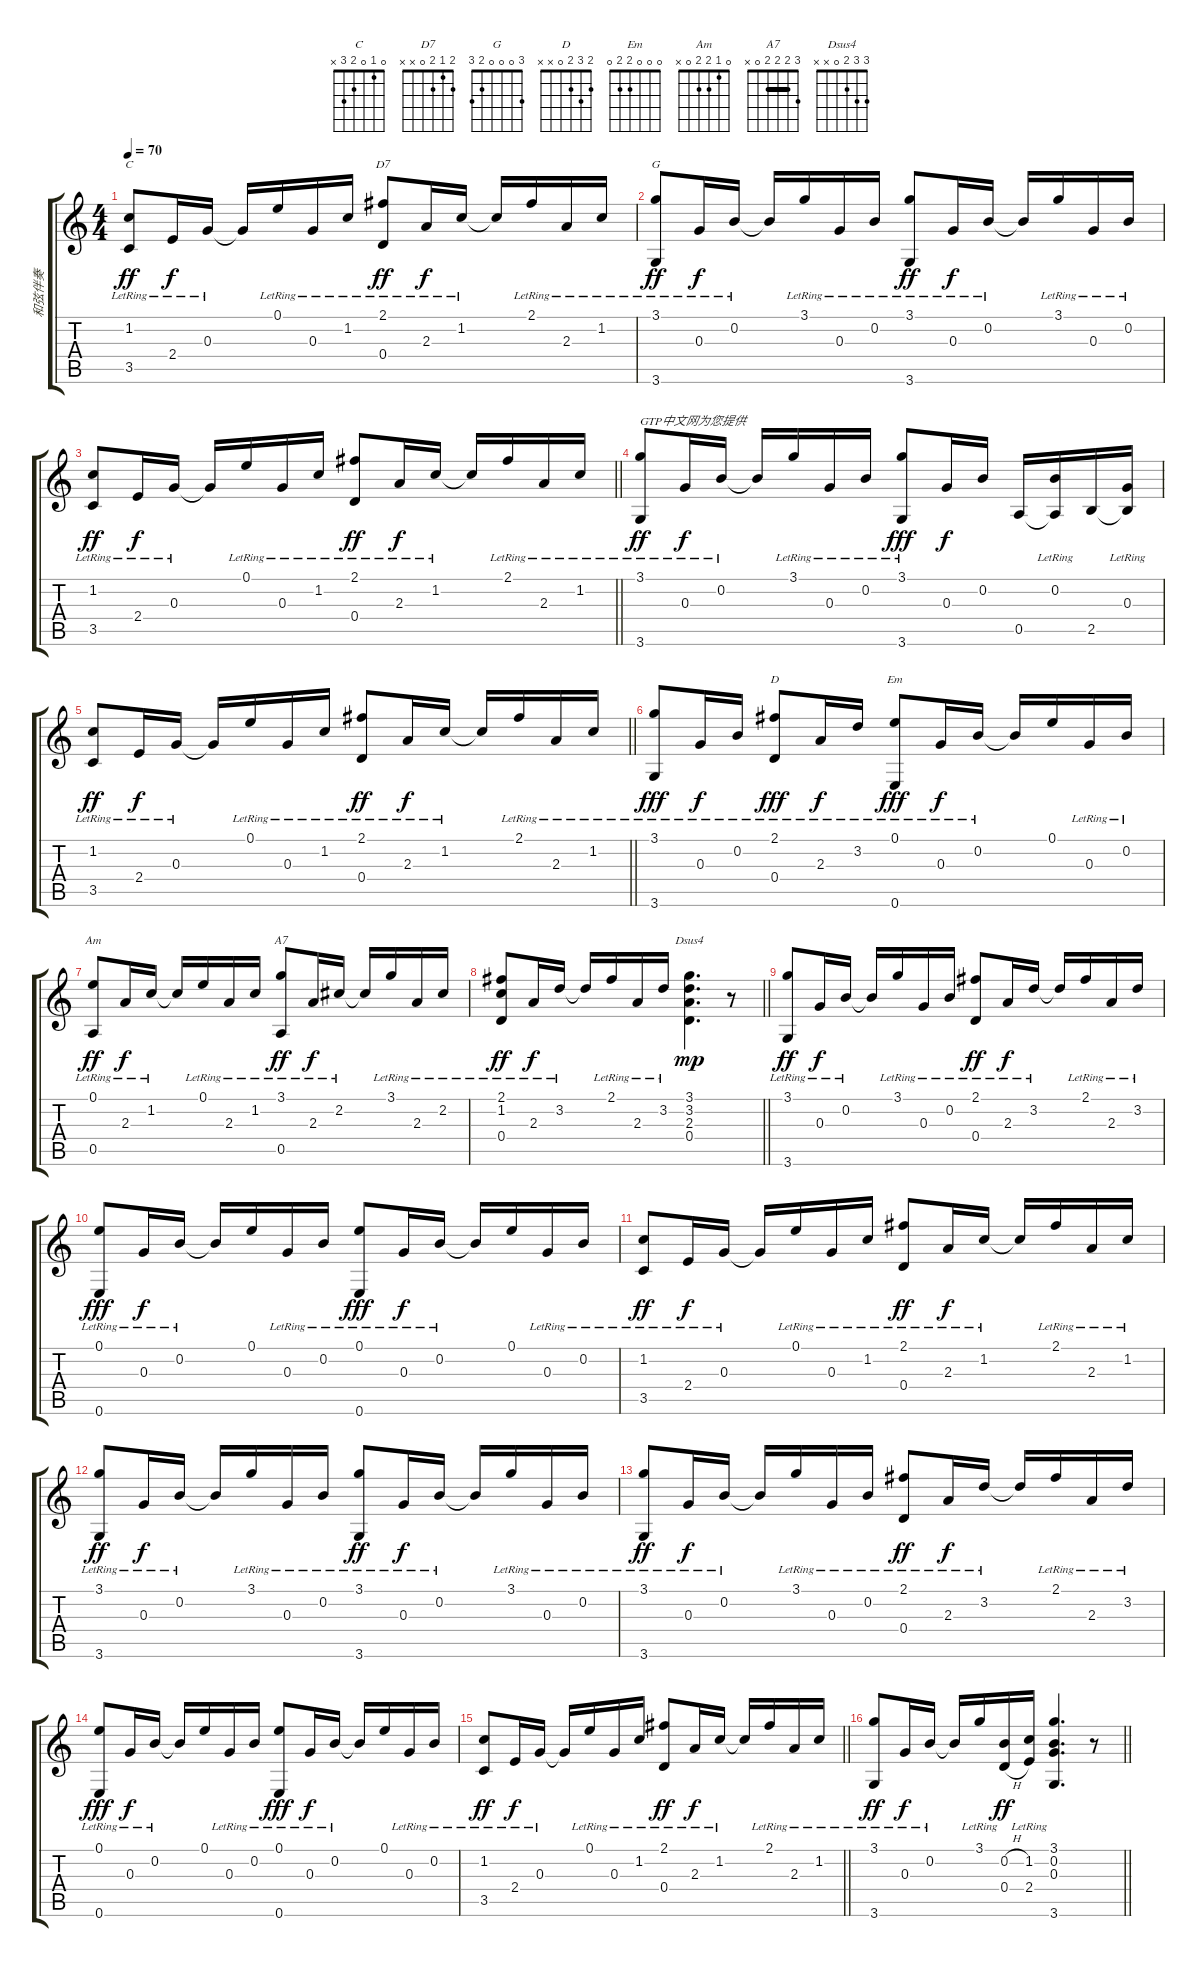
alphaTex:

\track ("和弦伴奏" "和弦伴奏") {instrument acousticguitarsteel}
\staff {score tabs}
\tuning (E4 B3 G3 D3 A2 E2) {hide}
\chord ("C" 0 1 0 2 3 x)
\chord ("D7" 2 1 2 0 x x)
\chord ("G" 3 0 0 0 2 3)
\chord ("D" 2 3 2 0 x x)
\chord ("Em" 0 0 0 2 2 0)
\chord ("Am" 0 1 2 2 0 x)
\chord ("A7" 3 2 2 2 0 x) {barre 2}
\chord ("Dsus4" 3 3 2 0 x x)
\ts (4 4)
\tempo 70
\clef g2
\ks c
(1.2{lr} 3.5{lr}).8{ch "C" dy ff} 2.4{lr}.16{dy f} 0.3{lr}.16 0.3{t}.16{beam Up} 0.1{lr}.16{beam Up} 0.3{lr}.16{beam Up} 1.2{lr}.16{beam Up} (2.1{lr} 0.4{lr}).8{ch "D7" dy ff beam Up} 2.3{lr}.16{dy f beam Up} 1.2{lr}.16{beam Up} 1.2{t}.16{beam Up} 2.1{lr}.16{beam Up} 2.3{lr}.16{beam Up} 1.2{lr}.16{beam Up} |
(3.1{lr} 3.6{lr}).8{ch "G" dy ff} 0.3{lr}.16{dy f} 0.2{lr}.16 0.2{t}.16{beam Up} 3.1{lr}.16{beam Up} 0.3{lr}.16{beam Up} 0.2{lr}.16{beam Up} (3.1{lr} 3.6{lr}).8{dy ff} 0.3{lr}.16{dy f} 0.2{lr}.16 0.2{t}.16{beam Up} 3.1{lr}.16{beam Up} 0.3{lr}.16{beam Up} 0.2{lr}.16{beam Up} |
\barLineRight lightlight
(1.2{lr} 3.5{lr}).8{dy ff} 2.4{lr}.16{dy f} 0.3{lr}.16 0.3{t}.16{beam Up} 0.1{lr}.16{beam Up} 0.3{lr}.16{beam Up} 1.2{lr}.16{beam Up} (2.1{lr} 0.4{lr}).8{dy ff beam Up} 2.3{lr}.16{dy f beam Up} 1.2{lr}.16{beam Up} 1.2{t}.16{beam Up} 2.1{lr}.16{beam Up} 2.3{lr}.16{beam Up} 1.2{lr}.16{beam Up} |
(3.1{lr} 3.6{lr}).8{txt "GTP中文网为您提供" dy ff} 0.3{lr}.16{dy f} 0.2{lr}.16 0.2{t}.16{beam Up} 3.1{lr}.16{beam Up} 0.3{lr}.16{beam Up} 0.2{lr}.16{beam Up} (3.1 3.6{lr}).8{dy fff} 0.3.16{dy f} 0.2.16 0.5.16 (0.2{lr} 0.5{t}).16 2.5.16 (0.3{lr} 2.5{t}).16 |
\barLineRight lightlight
(1.2{lr} 3.5{lr}).8{dy ff} 2.4{lr}.16{dy f} 0.3{lr}.16 0.3{t}.16{beam Up} 0.1{lr}.16{beam Up} 0.3{lr}.16{beam Up} 1.2{lr}.16{beam Up} (2.1{lr} 0.4{lr}).8{dy ff beam Up} 2.3{lr}.16{dy f beam Up} 1.2{lr}.16{beam Up} 1.2{t}.16{beam Up} 2.1{lr}.16{beam Up} 2.3{lr}.16{beam Up} 1.2{lr}.16{beam Up} |
(3.1{lr} 3.6{lr}).8{dy fff} 0.3{lr}.16{dy f} 0.2{lr}.16 (2.1{lr} 0.4{lr}).8{ch "D" dy fff beam Up} 2.3{lr}.16{dy f beam Up} 3.2{lr}.16{beam Up} (0.1{lr} 0.6{lr}).8{ch "Em" dy fff} 0.3{lr}.16{dy f} 0.2{lr}.16 0.2{t}.16{beam Up} 0.1.16{beam Up} 0.3{lr}.16{beam Up} 0.2{lr}.16{beam Up} |
(0.1{lr} 0.5{lr}).8{ch "Am" dy ff} 2.3{lr}.16{dy f} 1.2{lr}.16 1.2{t}.16{beam Up} 0.1{lr}.16{beam Up} 2.3{lr}.16{beam Up} 1.2{lr}.16{beam Up} (3.1{lr} 0.5{lr}).8{ch "A7" dy ff} 2.3{lr}.16{dy f} 2.2{lr}.16 2.2{t}.16{beam Up} 3.1{lr}.16{beam Up} 2.3{lr}.16{beam Up} 2.2{lr}.16{beam Up} |
\barLineRight lightlight
(2.1{lr} 1.2 0.4{lr}).8{dy ff beam Up} 2.3{lr}.16{dy f beam Up} 3.2{lr}.16{beam Up} 3.2{t}.16{beam Up} 2.1{lr}.16{beam Up} 2.3{lr}.16{beam Up} 3.2{lr}.16{beam Up} (3.1 3.2 2.3 0.4).4{d ch "Dsus4" dy mp} r.8 |
(3.1{lr} 3.6{lr}).8{dy ff} 0.3{lr}.16{dy f} 0.2{lr}.16 0.2{t}.16{beam Up} 3.1{lr}.16{beam Up} 0.3{lr}.16{beam Up} 0.2{lr}.16{beam Up} (2.1{lr} 0.4{lr}).8{dy ff beam Up} 2.3{lr}.16{dy f beam Up} 3.2{lr}.16{beam Up} 3.2{t}.16{beam Up} 2.1{lr}.16{beam Up} 2.3{lr}.16{beam Up} 3.2{lr}.16{beam Up} |
(0.1{lr} 0.6{lr}).8{dy fff} 0.3{lr}.16{dy f} 0.2{lr}.16 0.2{t}.16{beam Up} 0.1.16{beam Up} 0.3{lr}.16{beam Up} 0.2{lr}.16{beam Up} (0.1{lr} 0.6{lr}).8{dy fff} 0.3{lr}.16{dy f} 0.2{lr}.16 0.2{t}.16{beam Up} 0.1.16{beam Up} 0.3{lr}.16{beam Up} 0.2{lr}.16{beam Up} |
(1.2{lr} 3.5{lr}).8{dy ff} 2.4{lr}.16{dy f} 0.3{lr}.16 0.3{t}.16{beam Up} 0.1{lr}.16{beam Up} 0.3{lr}.16{beam Up} 1.2{lr}.16{beam Up} (2.1{lr} 0.4{lr}).8{dy ff beam Up} 2.3{lr}.16{dy f beam Up} 1.2{lr}.16{beam Up} 1.2{t}.16{beam Up} 2.1{lr}.16{beam Up} 2.3{lr}.16{beam Up} 1.2{lr}.16{beam Up} |
(3.1{lr} 3.6{lr}).8{dy ff} 0.3{lr}.16{dy f} 0.2{lr}.16 0.2{t}.16{beam Up} 3.1{lr}.16{beam Up} 0.3{lr}.16{beam Up} 0.2{lr}.16{beam Up} (3.1{lr} 3.6{lr}).8{dy ff} 0.3{lr}.16{dy f} 0.2{lr}.16 0.2{t}.16{beam Up} 3.1{lr}.16{beam Up} 0.3{lr}.16{beam Up} 0.2{lr}.16{beam Up} |
(3.1{lr} 3.6{lr}).8{dy ff} 0.3{lr}.16{dy f} 0.2{lr}.16 0.2{t}.16{beam Up} 3.1{lr}.16{beam Up} 0.3{lr}.16{beam Up} 0.2{lr}.16{beam Up} (2.1{lr} 0.4{lr}).8{dy ff beam Up} 2.3{lr}.16{dy f beam Up} 3.2{lr}.16{beam Up} 3.2{t}.16{beam Up} 2.1{lr}.16{beam Up} 2.3{lr}.16{beam Up} 3.2{lr}.16{beam Up} |
(0.1{lr} 0.6{lr}).8{dy fff} 0.3{lr}.16{dy f} 0.2{lr}.16 0.2{t}.16{beam Up} 0.1.16{beam Up} 0.3{lr}.16{beam Up} 0.2{lr}.16{beam Up} (0.1{lr} 0.6{lr}).8{dy fff} 0.3{lr}.16{dy f} 0.2{lr}.16 0.2{t}.16{beam Up} 0.1.16{beam Up} 0.3{lr}.16{beam Up} 0.2{lr}.16{beam Up} |
\barLineRight lightlight
(1.2{lr} 3.5{lr}).8{dy ff} 2.4{lr}.16{dy f} 0.3{lr}.16 0.3{t}.16{beam Up} 0.1{lr}.16{beam Up} 0.3{lr}.16{beam Up} 1.2{lr}.16{beam Up} (2.1{lr} 0.4{lr}).8{dy ff beam Up} 2.3{lr}.16{dy f beam Up} 1.2{lr}.16{beam Up} 1.2{t}.16{beam Up} 2.1{lr}.16{beam Up} 2.3{lr}.16{beam Up} 1.2{lr}.16{beam Up} |
\section ("" "")
\barLineRight lightlight
(3.1{lr} 3.6{lr}).8{dy ff} 0.3{lr}.16{dy f} 0.2{lr}.16 0.2{t}.16{beam Up} 3.1{lr}.16{beam Up} (0.2{h} 0.4{h}).16{dy ff beam Up} (1.2{lr} 2.4{lr}).16{beam Up} (3.1 0.2 0.3 3.6).4{d} r.8
